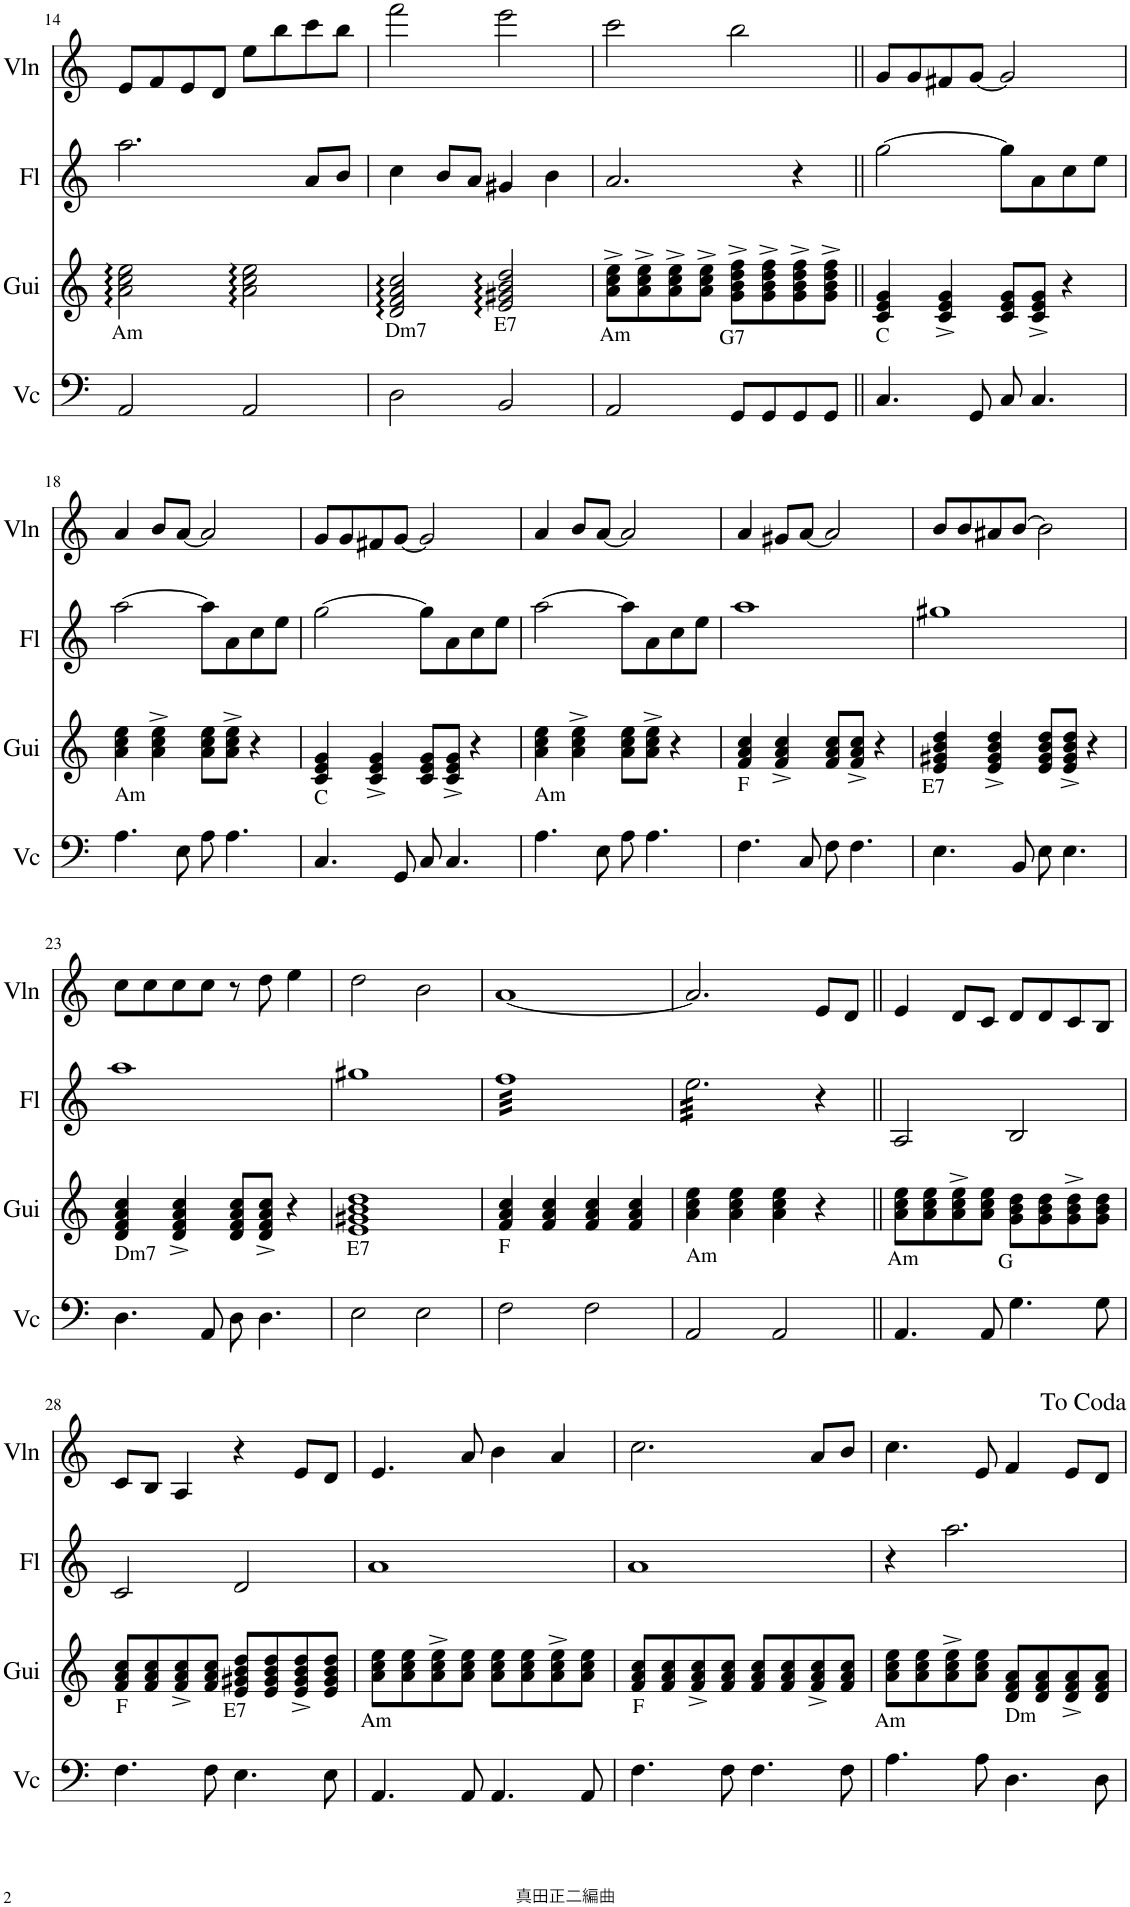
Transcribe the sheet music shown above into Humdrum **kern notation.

**kern	**kern	**kern	**kern
*part4	*part3	*part2	*part1
*staff4	*staff3	*staff2	*staff1
*I"Vc	*I"Gui	*I"Fl	*I"Vln
*I'Vc	*I'Gui	*I'Fl	*I'Vln
!!LO:PB:g=z
*clefF4	*clefG2	*clefG2	*clefG2
*k[]	*k[]	*k[]	*k[]
*M4/4	*M4/4	*M4/4	*M4/4
*met(c)	*met(c)	*met(c)	*met(c)
=14	=14	=14	=14
!	!LO:TX:b:t=Am	!	!
2AA/	2a\ 2cc\ 2ee\	2.aa\	8e/L
.	.	.	8f/
.	.	.	8e/
.	.	.	8d/J
2AA/	2a\ 2cc\ 2ee\	.	8ee\L
.	.	.	8bb\
.	.	8a/L	8ccc\
.	.	8b/J	8bb\J
=15	=15	=15	=15
!	!LO:TX:b:t=Dm7	!	!
2D\	2d/ 2f/ 2a/ 2cc/	4cc\	2fff\
.	.	8b/L	.
.	.	8a/J	.
!	!LO:TX:b:t=E7	!	!
2BB/	2e/ 2g#X/ 2b/ 2dd/	4g#X/	2eee\
.	.	4b\	.
=16	=16	=16	=16
!	!LO:TX:b:t=Am	!	!
2AA/	8a\^ 8cc\^ 8ee\^L	2.a/	2ccc\
.	8a\^ 8cc\^ 8ee\^	.	.
.	8a\^ 8cc\^ 8ee\^	.	.
.	8a\^ 8cc\^ 8ee\^J	.	.
!	!LO:TX:b:t=G7	!	!
8GG/L	8g\^ 8b\^ 8dd\^ 8ff\^L	.	2bb\
8GG/	8g\^ 8b\^ 8dd\^ 8ff\^	.	.
8GG/	8g\^ 8b\^ 8dd\^ 8ff\^	4r	.
8GG/J	8g\^ 8b\^ 8dd\^ 8ff\^J	.	.
=17||	=17||	=17||	=17||
!	!LO:TX:b:t=C	!	!
4.C/	4c/ 4e/ 4g/	[2gg\	8g/L
.	.	.	8g/
.	4c/^ 4e/^ 4g/^	.	8f#X/
8GG/	.	.	[8g/J
8C/	8c/ 8e/ 8g/L	8gg\L]	2g/]
4.C/	8c/^ 8e/^ 8g/^J	8a\	.
.	4r	8cc\	.
.	.	8ee\J	.
!!LO:LB:g=z
=18	=18	=18	=18
!	!LO:TX:b:t=Am	!	!
4.A\	4a\ 4cc\ 4ee\	[2aa\	4a/
.	4a\^ 4cc\^ 4ee\^	.	8b/L
8E\	.	.	[8a/J
8A\	8a\ 8cc\ 8ee\L	8aa\L]	2a/]
4.A\	8a\^ 8cc\^ 8ee\^J	8a\	.
.	4r	8cc\	.
.	.	8ee\J	.
=19	=19	=19	=19
!	!LO:TX:b:t=C	!	!
4.C/	4c/ 4e/ 4g/	[2gg\	8g/L
.	.	.	8g/
.	4c/^ 4e/^ 4g/^	.	8f#X/
8GG/	.	.	[8g/J
8C/	8c/ 8e/ 8g/L	8gg\L]	2g/]
4.C/	8c/^ 8e/^ 8g/^J	8a\	.
.	4r	8cc\	.
.	.	8ee\J	.
=20	=20	=20	=20
!	!LO:TX:b:t=Am	!	!
4.A\	4a\ 4cc\ 4ee\	[2aa\	4a/
.	4a\^ 4cc\^ 4ee\^	.	8b/L
8E\	.	.	[8a/J
8A\	8a\ 8cc\ 8ee\L	8aa\L]	2a/]
4.A\	8a\^ 8cc\^ 8ee\^J	8a\	.
.	4r	8cc\	.
.	.	8ee\J	.
=21	=21	=21	=21
!	!LO:TX:b:t=F	!	!
4.F\	4f/ 4a/ 4cc/	1aa	4a/
.	4f/^ 4a/^ 4cc/^	.	8g#X/L
8C/	.	.	[8a/J
8F\	8f/ 8a/ 8cc/L	.	2a/]
4.F\	8f/^ 8a/^ 8cc/^J	.	.
.	4r	.	.
=22	=22	=22	=22
!	!LO:TX:b:t=E7	!	!
4.E\	4e/ 4g#X/ 4b/ 4dd/	1gg#X	8b/L
.	.	.	8b/
.	4e/^ 4g#/^ 4b/^ 4dd/^	.	8a#X/
8BB/	.	.	[8b/J
8E\	8e/ 8g#/ 8b/ 8dd/L	.	2b\]
4.E\	8e/^ 8g#/^ 8b/^ 8dd/^J	.	.
.	4r	.	.
!!LO:LB:g=z
=23	=23	=23	=23
!	!LO:TX:b:t=Dm7	!	!
4.D\	4d/ 4f/ 4a/ 4cc/	1aa	8cc\L
.	.	.	8cc\
.	4d/^ 4f/^ 4a/^ 4cc/^	.	8cc\
8AA/	.	.	8cc\J
8D\	8d/ 8f/ 8a/ 8cc/L	.	8r
4.D\	8d/^ 8f/^ 8a/^ 8cc/^J	.	8dd\
.	4r	.	4ee\
=24	=24	=24	=24
!	!LO:TX:b:t=E7	!	!
2E\	1e 1g#X 1b 1dd	1gg#X	2dd\
2E\	.	.	2b\
=25	=25	=25	=25
!	!LO:TX:b:t=F	!	!
*	*	*tremolo	*
2F\	4f/ 4a/ 4cc/	32ffLLL	[1a
.	.	32ff	.
.	.	32ff	.
.	.	32ff	.
.	.	32ff	.
.	.	32ff	.
.	.	32ff	.
.	.	32ff	.
.	4f/ 4a/ 4cc/	32ff	.
.	.	32ff	.
.	.	32ff	.
.	.	32ff	.
.	.	32ff	.
.	.	32ff	.
.	.	32ff	.
.	.	32ff	.
2F\	4f/ 4a/ 4cc/	32ff	.
.	.	32ff	.
.	.	32ff	.
.	.	32ff	.
.	.	32ff	.
.	.	32ff	.
.	.	32ff	.
.	.	32ff	.
.	4f/ 4a/ 4cc/	32ff	.
.	.	32ff	.
.	.	32ff	.
.	.	32ff	.
.	.	32ff	.
.	.	32ff	.
.	.	32ff	.
.	.	32ffJJJ	.
=26	=26	=26	=26
!	!LO:TX:b:t=Am	!	!
2AA/	4a\ 4cc\ 4ee\	32ee\LLL	2.a/]
.	.	32ee\	.
.	.	32ee\	.
.	.	32ee\	.
.	.	32ee\	.
.	.	32ee\	.
.	.	32ee\	.
.	.	32ee\	.
.	4a\ 4cc\ 4ee\	32ee\	.
.	.	32ee\	.
.	.	32ee\	.
.	.	32ee\	.
.	.	32ee\	.
.	.	32ee\	.
.	.	32ee\	.
.	.	32ee\	.
2AA/	4a\ 4cc\ 4ee\	32ee\	.
.	.	32ee\	.
.	.	32ee\	.
.	.	32ee\	.
.	.	32ee\	.
.	.	32ee\	.
.	.	32ee\	.
.	.	32ee\JJJ	.
*	*	*Xtremolo	*
.	4r	4r	8e/L
.	.	.	8d/J
=27||	=27||	=27||	=27||
!	!LO:TX:b:t=Am	!	!
4.AA/	8a\ 8cc\ 8ee\L	2A/	4e/
.	8a\ 8cc\ 8ee\	.	.
.	8a\^ 8cc\^ 8ee\^	.	8d/L
8AA/	8a\ 8cc\ 8ee\J	.	8c/J
!	!LO:TX:b:t=G	!	!
4.G\	8g\ 8b\ 8dd\L	2B/	8d/L
.	8g\ 8b\ 8dd\	.	8d/
.	8g\^ 8b\^ 8dd\^	.	8c/
8G\	8g\ 8b\ 8dd\J	.	8B/J
!!LO:LB:g=z
=28	=28	=28	=28
!	!LO:TX:b:t=F	!	!
4.F\	8f/ 8a/ 8cc/L	2c/	8c/L
.	8f/ 8a/ 8cc/	.	8B/J
.	8f/^ 8a/^ 8cc/^	.	4A/
8F\	8f/ 8a/ 8cc/J	.	.
!	!LO:TX:b:t=E7	!	!
4.E\	8e/ 8g#X/ 8b/ 8dd/L	2d/	4r
.	8e/ 8g#/ 8b/ 8dd/	.	.
.	8e/^ 8g#/^ 8b/^ 8dd/^	.	8e/L
8E\	8e/ 8g#/ 8b/ 8dd/J	.	8d/J
=29	=29	=29	=29
!	!LO:TX:b:t=Am	!	!
4.AA/	8a\ 8cc\ 8ee\L	1a	4.e/
.	8a\ 8cc\ 8ee\	.	.
.	8a\^ 8cc\^ 8ee\^	.	.
8AA/	8a\ 8cc\ 8ee\J	.	8a/
4.AA/	8a\ 8cc\ 8ee\L	.	4b\
.	8a\ 8cc\ 8ee\	.	.
.	8a\^ 8cc\^ 8ee\^	.	4a/
8AA/	8a\ 8cc\ 8ee\J	.	.
=30	=30	=30	=30
!	!LO:TX:b:t=F	!	!
4.F\	8f/ 8a/ 8cc/L	1a	2.cc\
.	8f/ 8a/ 8cc/	.	.
.	8f/^ 8a/^ 8cc/^	.	.
8F\	8f/ 8a/ 8cc/J	.	.
4.F\	8f/ 8a/ 8cc/L	.	.
.	8f/ 8a/ 8cc/	.	.
.	8f/^ 8a/^ 8cc/^	.	8a/L
8F\	8f/ 8a/ 8cc/J	.	8b/J
=31	=31	=31	=31
!	!LO:TX:b:t=Am	!	!
4.A\	8a\ 8cc\ 8ee\L	4r	4.cc\
.	8a\ 8cc\ 8ee\	.	.
.	8a\^ 8cc\^ 8ee\^	2.aa\	.
8A\	8a\ 8cc\ 8ee\J	.	8e/
!	!LO:TX:b:t=Dm	!	!
4.D\	8d/ 8f/ 8a/L	.	4f/
.	8d/ 8f/ 8a/	.	.
.	8d/^ 8f/^ 8a/^	.	8e/L
8D\	8d/ 8f/ 8a/J	.	8d/J
=	=	=	=
*-	*-	*-	*-
